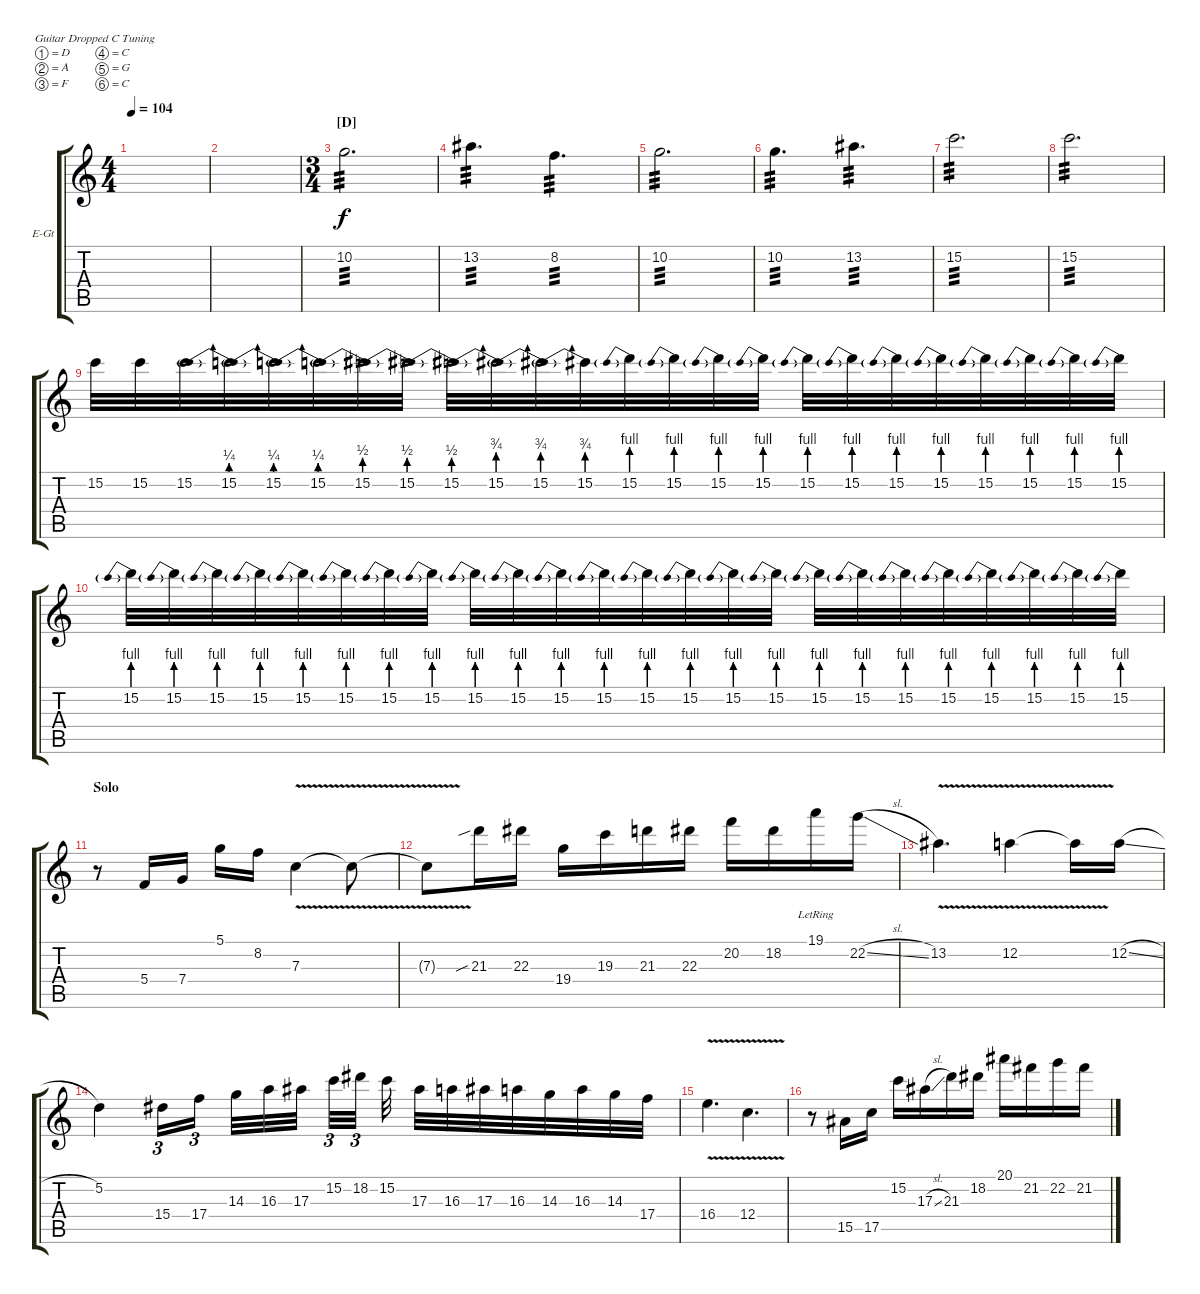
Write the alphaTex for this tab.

\bracketExtendMode groupsimilarinstruments
\firstSystemTrackNameOrientation horizontal
\otherSystemsTrackNameOrientation horizontal
\track ("Solo" "E-Gt") {instrument distortionguitar}
\staff {score tabs}
\tuning (D4 A3 F3 C3 G2 C2)
\ts (4 4)
\tempo 104
\clef g2
\ks c
|
|
\ts (3 4)
\section ("D" "")
10.2.2{d tp 3} |
13.2.4{d tp 3} 8.2.4{d tp 3} |
10.2.2{d tp 3} |
10.2.4{d tp 3} 13.2.4{d tp 3} |
15.2.2{d tp 3} |
15.2.2{d tp 3} |
15.2.32 15.2.32 15.2.32 15.2{be (prebend 0 1 60 1)}.32 15.2{be (prebend 0 1 60 1)}.32 15.2{be (prebend 0 1 60 1)}.32 15.2{be (prebend 0 2 60 2)}.32 15.2{be (prebend 0 2 60 2)}.32 15.2{be (prebend 0 2 60 2)}.32 15.2{be (prebend 0 3 60 3)}.32 15.2{be (prebend 0 3 60 3)}.32 15.2{be (prebend 0 3 60 3)}.32 15.2{be (prebend 0 4 60 4)}.32 15.2{be (prebend 0 4 60 4)}.32 15.2{be (prebend 0 4 60 4)}.32 15.2{be (prebend 0 4 60 4)}.32 15.2{be (prebend 0 4 60 4)}.32 15.2{be (prebend 0 4 60 4)}.32 15.2{be (prebend 0 4 60 4)}.32 15.2{be (prebend 0 4 60 4)}.32 15.2{be (prebend 0 4 60 4)}.32 15.2{be (prebend 0 4 60 4)}.32 15.2{be (prebend 0 4 60 4)}.32 15.2{be (prebend 0 4 60 4)}.32 |
15.2{be (prebend 0 4 60 4)}.32 15.2{be (prebend 0 4 60 4)}.32 15.2{be (prebend 0 4 60 4)}.32 15.2{be (prebend 0 4 60 4)}.32 15.2{be (prebend 0 4 60 4)}.32 15.2{be (prebend 0 4 60 4)}.32 15.2{be (prebend 0 4 60 4)}.32 15.2{be (prebend 0 4 60 4)}.32 15.2{be (prebend 0 4 60 4)}.32 15.2{be (prebend 0 4 60 4)}.32 15.2{be (prebend 0 4 60 4)}.32 15.2{be (prebend 0 4 60 4)}.32 15.2{be (prebend 0 4 60 4)}.32 15.2{be (prebend 0 4 60 4)}.32 15.2{be (prebend 0 4 60 4)}.32 15.2{be (prebend 0 4 60 4)}.32 15.2{be (prebend 0 4 60 4)}.32 15.2{be (prebend 0 4 60 4)}.32 15.2{be (prebend 0 4 60 4)}.32 15.2{be (prebend 0 4 60 4)}.32 15.2{be (prebend 0 4 60 4)}.32 15.2{be (prebend 0 4 60 4)}.32 15.2{be (prebend 0 4 60 4)}.32 15.2{be (prebend 0 4 60 4)}.32 |
\section ("" "Solo")
r.8 5.4.16 7.4.16 5.1.16 8.2.16 7.3{v}.4 7.3{v t}.8 |
7.3{v t}.8 21.3{sib}.16 22.3.16 19.4.16 19.3.16 21.3.16 22.3.16 20.2.16 18.2.16 19.1{lr}.16 22.2{sl}.16 |
13.2{v}.4{d} 12.2{v}.4 12.2{t}.16 12.2{sl}.16 |
5.2.4 15.4.16{tu (3 2)} 17.4.16{tu (3 2)} 14.3.32 16.3.32 17.3.32 15.2.32{tu (3 2)} 18.2.32{tu (3 2)} 15.2.32 17.3.32 16.3.32 17.3.32 16.3.32 14.3.32 16.3.32 14.3.32 17.4.32 |
16.4{v}.4{d} 12.4{v}.4{d} |
r.8 15.5.16 17.5.16 15.2.16 17.3{sl}.16 21.3.16 18.2.16 20.1.16 21.2.16 22.2.16 21.2.16
